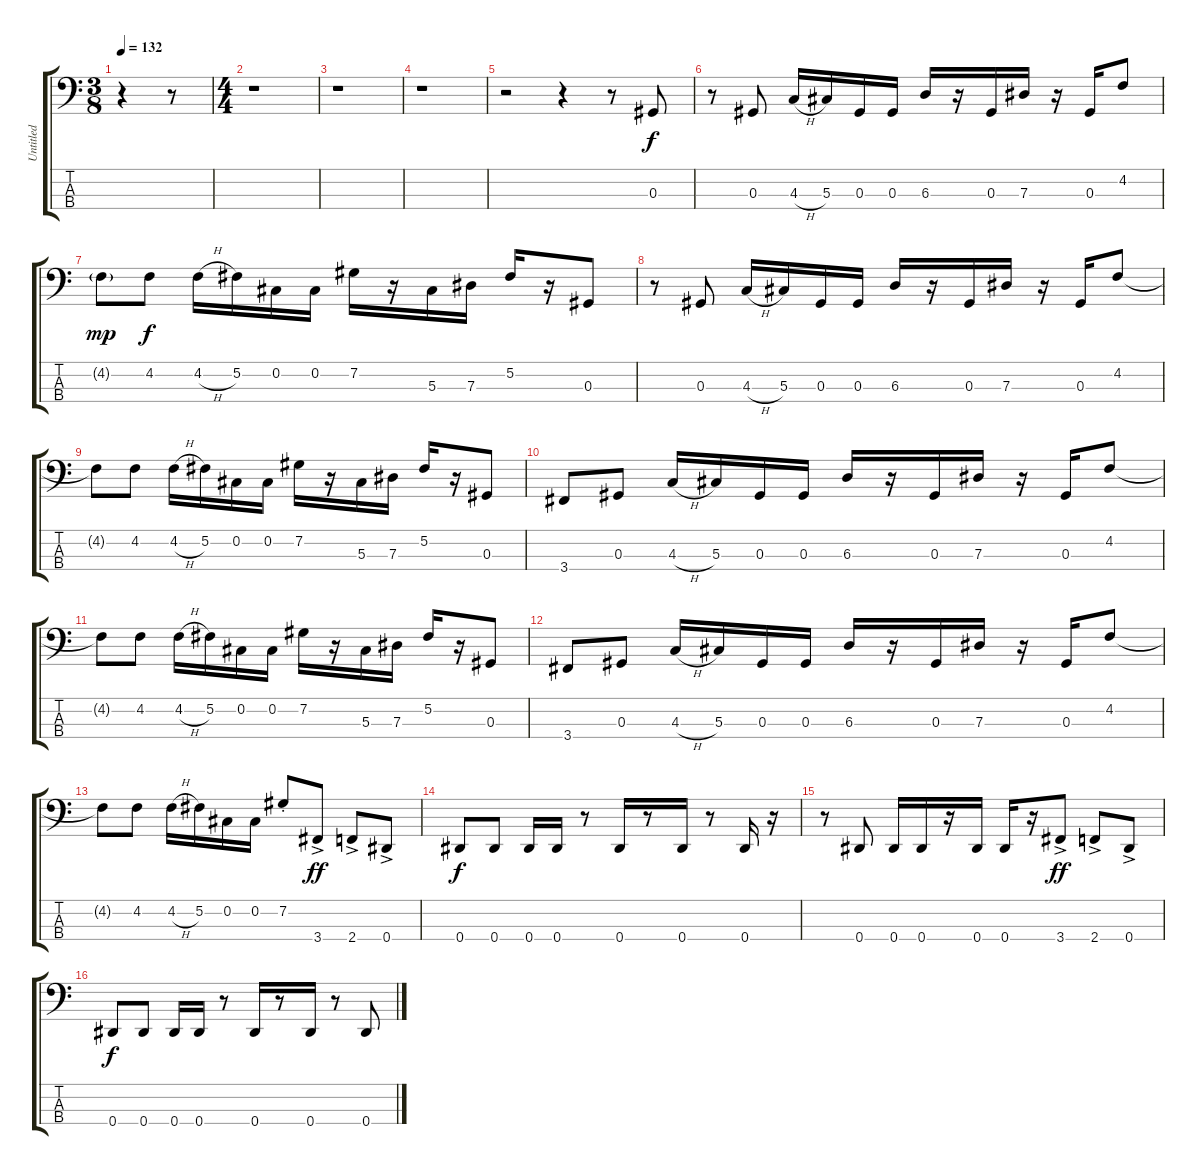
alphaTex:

\track ("Untitled" "Untitled") {instrument electricbasspick}
\staff {score tabs}
\tuning (Gb2 Db2 Ab1 Eb1) {hide}
\ts (3 8)
\tempo 132
\clef f4
\ks c
r.4{dy f instrument electricbasspick} r.8 |
\ts (4 4)
r.1 |
r.1 |
r.1 |
r.2 r.4 r.8 0.3.8 |
r.8 0.3.8 4.3{h}.16 5.3.16 0.3.16 0.3.16 6.3.16 r.16 0.3.16 7.3.16 r.16 0.3.16 4.2.8 |
4.2{g}.8{dy mp} 4.2.8{dy f} 4.2{h}.16 5.2.16 0.2.16 0.2.16 7.2.16 r.16 5.3.16 7.3.16 5.2.16 r.16 0.3.8 |
r.8 0.3.8 4.3{h}.16 5.3.16 0.3.16 0.3.16 6.3.16 r.16 0.3.16 7.3.16 r.16 0.3.16 4.2.8 |
4.2{t}.8 4.2.8 4.2{h}.16 5.2.16 0.2.16 0.2.16 7.2.16 r.16 5.3.16 7.3.16 5.2.16 r.16 0.3.8 |
3.4.8 0.3.8 4.3{h}.16 5.3.16 0.3.16 0.3.16 6.3.16 r.16 0.3.16 7.3.16 r.16 0.3.16 4.2.8 |
4.2{t}.8 4.2.8 4.2{h}.16 5.2.16 0.2.16 0.2.16 7.2.16 r.16 5.3.16 7.3.16 5.2.16 r.16 0.3.8 |
3.4.8 0.3.8 4.3{h}.16 5.3.16 0.3.16 0.3.16 6.3.16 r.16 0.3.16 7.3.16 r.16 0.3.16 4.2.8 |
4.2{t}.8 4.2.8 4.2{h}.16 5.2.16 0.2.16 0.2.16 7.2{st}.8 3.4{ac}.8{dy ff} 2.4{ac}.8 0.4{ac}.8 |
0.4.8{dy f} 0.4.8 0.4.16 0.4.16 r.8 0.4.16 r.8 0.4.16 r.8 0.4.16 r.16 |
r.8 0.4.8 0.4.16 0.4.16 r.16 0.4.16 0.4.16 r.16 3.4{ac}.8{dy ff} 2.4{ac}.8 0.4{ac}.8 |
0.4.8{dy f} 0.4.8 0.4.16 0.4.16 r.8 0.4.16 r.8 0.4.16 r.8 0.4.8
